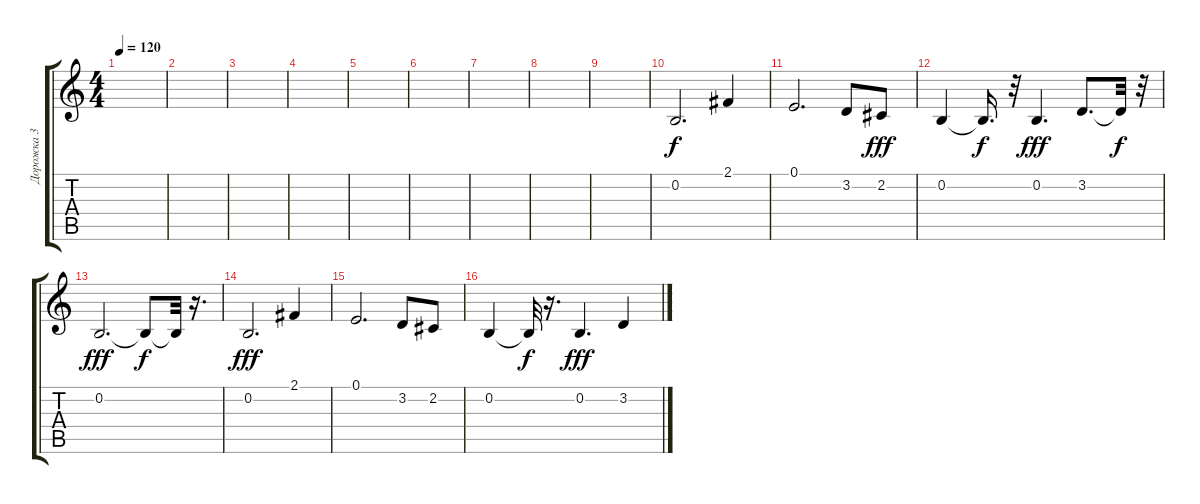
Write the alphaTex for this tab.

\track ("Дорожка 3" "Дорожка 3") {instrument cello}
\staff {score tabs}
\tuning (E4 B3 G3 D3 A2 E2) {hide}
\ts (4 4)
\tempo 120
\clef g2
\ks c
|
|
|
|
|
|
|
|
|
0.2.2{d} 2.1.4 |
0.1.2{d} 3.2.8{dy f} 2.2.8{dy fff} |
0.2.4 0.2{t}.16{d dy f} r.32 0.2.4{d dy fff} 3.2.8{d} 3.2{t}.32{dy f} r.32 |
0.2.2{d dy fff} 0.2{t}.8{dy f} 0.2{t}.32 r.16{d} |
0.2.2{d dy fff} 2.1.4 |
0.1.2{d} 3.2.8 2.2.8 |
0.2.4 0.2{t}.32{dy f} r.16{d} 0.2.4{d dy fff} 3.2.4
